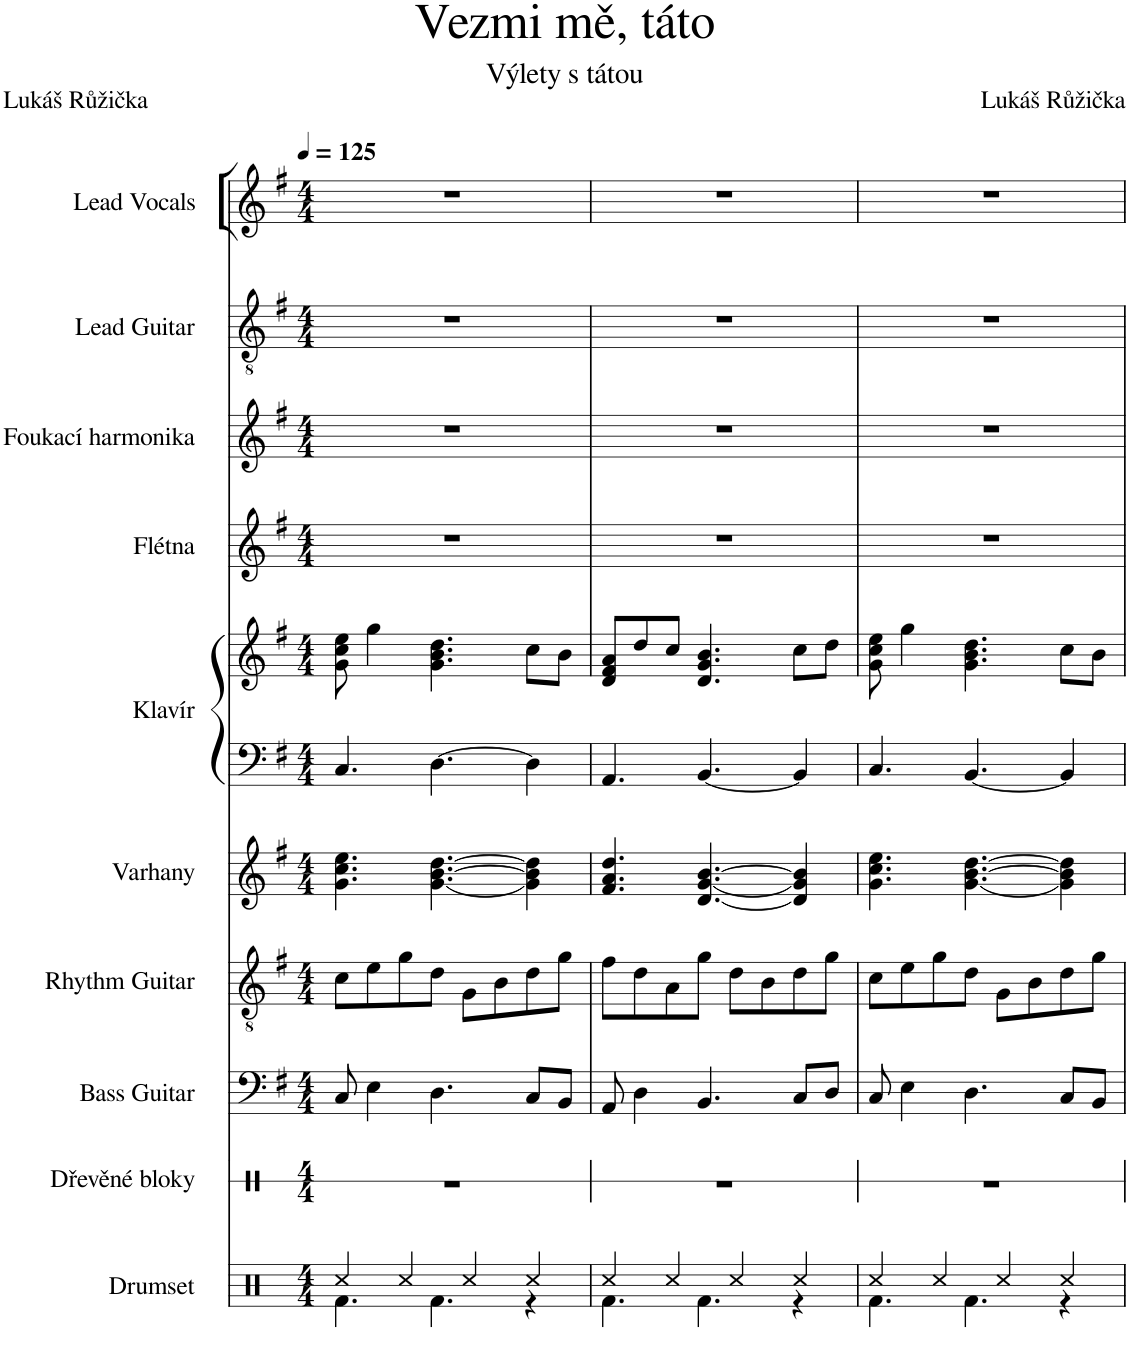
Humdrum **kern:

**kern	**kern	**kern	**kern	**kern	**kern	**kern	**kern	**kern	**kern	**kern
*part10	*part9	*part8	*part7	*part6	*part5	*part5	*part4	*part3	*part2	*part1
*staff11	*staff10	*staff9	*staff8	*staff7	*staff6	*staff5	*staff4	*staff3	*staff2	*staff1
*I"Drumset	*I"Dřevěné bloky	*I"Bass Guitar	*I"Rhythm Guitar	*I"Varhany	*I"Klavír	*	*I"Flétna	*I"Foukací harmonika	*I"Lead Guitar	*I"Lead Vocals
*I'Drs.	*I'Dř. bl.	*I'B. Guit.	*I'R. Gtr.	*I'Varh.	*I'Klv.	*	*I'Fl.	*I'Harm.	*I'L. Gtr.	*I'L. Voc.
*	*stria1	*	*	*	*	*	*	*	*	*
*clefX	*clefX	*clefF4	*clefGv2	*clefG2	*clefF4	*clefG2	*clefG2	*clefG2	*clefGv2	*clefG2
*	*	*Trd7c12	*	*	*	*	*	*	*	*
*k[]	*k[]	*k[f#]	*k[f#]	*k[f#]	*k[f#]	*k[f#]	*k[f#]	*k[f#]	*k[f#]	*k[f#]
*M4/4	*M4/4	*M4/4	*M4/4	*M4/4	*M4/4	*M4/4	*M4/4	*M4/4	*M4/4	*M4/4
*MM125	*MM125	*MM125	*MM125	*MM125	*MM125	*MM125	*MM125	*MM125	*MM125	*MM125
=1	=1	=1	=1	=1	=1	=1	=1	=1	=1	=1
*^	*	*	*	*	*	*	*	*	*	*
4Rcc/	4.Rf\	1r	8C/	8c\L	4.g\ 4.cc\ 4.ee\	4.C/	8g\ 8cc\ 8ee\	1r	1r	1r	1r
.	.	.	4E\	8e\	.	.	4gg\	.	.	.	.
4Rcc/	.	.	.	8g\	.	.	.	.	.	.	.
.	4.Rf\	.	4.D\	8d\J	[4.g\ [4.b\ [4.dd\	[4.D\	4.g\ 4.b\ 4.dd\	.	.	.	.
4Rcc/	.	.	.	8G\L	.	.	.	.	.	.	.
.	.	.	.	8B\	.	.	.	.	.	.	.
4Rcc/	4r	.	8C/L	8d\	4g\] 4b\] 4dd\]	4D\]	8cc\L	.	.	.	.
.	.	.	8BB/J	8g\J	.	.	8b\J	.	.	.	.
=2	=2	=2	=2	=2	=2	=2	=2	=2	=2	=2	=2
4Rcc/	4.Rf\	1r	8AA/	8f#\L	4.f#/ 4.a/ 4.dd/	4.AA/	8d/ 8f#/ 8a/L	1r	1r	1r	1r
.	.	.	4D\	8d\	.	.	8dd/	.	.	.	.
4Rcc/	.	.	.	8A\	.	.	8cc/J	.	.	.	.
.	4.Rf\	.	4.BB/	8g\J	[4.d/ [4.g/ [4.b/	[4.BB/	4.d/ 4.g/ 4.b/	.	.	.	.
4Rcc/	.	.	.	8d\L	.	.	.	.	.	.	.
.	.	.	.	8B\	.	.	.	.	.	.	.
4Rcc/	4r	.	8C/L	8d\	4d/] 4g/] 4b/]	4BB/]	8cc\L	.	.	.	.
.	.	.	8D/J	8g\J	.	.	8dd\J	.	.	.	.
=3	=3	=3	=3	=3	=3	=3	=3	=3	=3	=3	=3
4Rcc/	4.Rf\	1r	8C/	8c\L	4.g\ 4.cc\ 4.ee\	4.C/	8g\ 8cc\ 8ee\	1r	1r	1r	1r
.	.	.	4E\	8e\	.	.	4gg\	.	.	.	.
4Rcc/	.	.	.	8g\	.	.	.	.	.	.	.
.	4.Rf\	.	4.D\	8d\J	[4.g\ [4.b\ [4.dd\	[4.BB/	4.g\ 4.b\ 4.dd\	.	.	.	.
4Rcc/	.	.	.	8G\L	.	.	.	.	.	.	.
.	.	.	.	8B\	.	.	.	.	.	.	.
4Rcc/	4r	.	8C/L	8d\	4g\] 4b\] 4dd\]	4BB/]	8cc\L	.	.	.	.
.	.	.	8BB/J	8g\J	.	.	8b\J	.	.	.	.
*v	*v	*	*	*	*	*	*	*	*	*	*
=	=	=	=	=	=	=	=	=	=	=
*-	*-	*-	*-	*-	*-	*-	*-	*-	*-	*-
